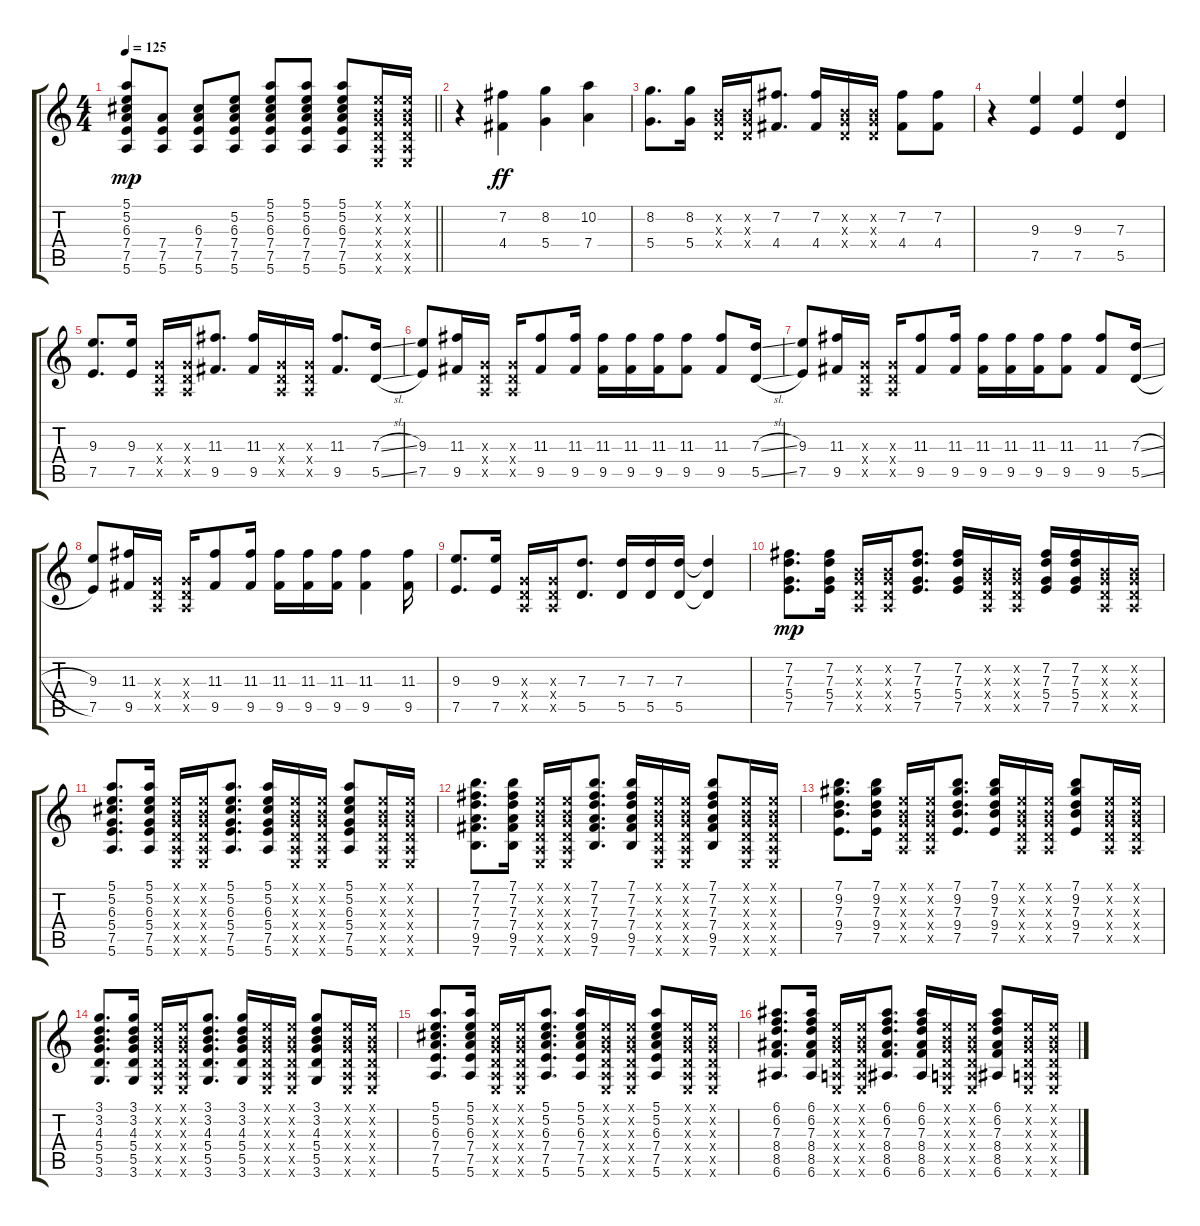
\track "" {instrument acousticguitarsteel}
\staff {score tabs}
\tuning (E4 B3 G3 D3 A2 E2) {hide}
\ts (4 4)
\tempo 125
\clef g2
\barLineRight lightlight
\ks c
(5.1{t} 5.2{t} 6.3{t} 7.4{t} 7.5{t} 5.6{t}).8{dy mp} (7.4 7.5 5.6).8 (6.3 7.4 7.5 5.6).8 (5.2 6.3 7.4 7.5 5.6).8 (5.1 5.2 6.3 7.4 7.5 5.6).8 (5.1 5.2 6.3 7.4 7.5 5.6).8 (5.1 5.2 6.3 7.4 7.5 5.6).8 (0.1{x} 0.2{x} 0.3{x} 0.4{x} 0.5{x} 0.6{x}).16 (0.1{x} 0.2{x} 0.3{x} 0.4{x} 0.5{x} 0.6{x}).16 |
r.4 (7.2 4.4).4{dy ff} (8.2 5.4).4 (10.2 7.4).4 |
(8.2 5.4).8{d} (8.2 5.4).16 (0.2{x} 0.3{x} 0.4{x}).16 (0.2{x} 0.3{x} 0.4{x}).16 (7.2 4.4).8{d} (7.2 4.4).16 (0.2{x} 0.3{x} 0.4{x}).16 (0.2{x} 0.3{x} 0.4{x}).16 (7.2 4.4).8 (7.2 4.4).8 |
r.4 (9.3 7.5).4 (9.3 7.5).4 (7.3 5.5).4 |
(9.3 7.5).8{d} (9.3 7.5).16 (0.3{x} 0.4{x} 0.5{x}).16 (0.3{x} 0.4{x} 0.5{x}).16 (11.3 9.5).8{d} (11.3 9.5).16 (0.3{x} 0.4{x} 0.5{x}).16 (0.3{x} 0.4{x} 0.5{x}).16 (11.3 9.5).8{d} (7.3{sl} 5.5{sl}).16 |
(9.3 7.5).8 (11.3 9.5).16 (0.3{x} 0.4{x} 0.5{x}).16 (0.3{x} 0.4{x} 0.5{x}).16 (11.3 9.5).8 (11.3 9.5).16 (11.3 9.5).16 (11.3 9.5).16 (11.3 9.5).16 (11.3 9.5).8 (11.3 9.5).8 (7.3{sl} 5.5{sl}).16 |
(9.3 7.5).8 (11.3 9.5).16 (0.3{x} 0.4{x} 0.5{x}).16 (0.3{x} 0.4{x} 0.5{x}).16 (11.3 9.5).8 (11.3 9.5).16 (11.3 9.5).16 (11.3 9.5).16 (11.3 9.5).16 (11.3 9.5).8 (11.3 9.5).8 (7.3{sl} 5.5{sl}).16 |
(9.3 7.5).8 (11.3 9.5).16 (0.3{x} 0.4{x} 0.5{x}).16 (0.3{x} 0.4{x} 0.5{x}).16 (11.3 9.5).8 (11.3 9.5).16 (11.3 9.5).16 (11.3 9.5).16 (11.3 9.5).16 (11.3 9.5).4 (11.3 9.5).16 |
(9.3 7.5).8{d} (9.3 7.5).16 (0.3{x} 0.4{x} 0.5{x}).16 (0.3{x} 0.4{x} 0.5{x}).16 (7.3 5.5).8{d} (7.3 5.5).16 (7.3 5.5).16 (7.3 5.5).16 (7.3{t} 5.5{t}).4 |
(7.2 7.3 5.4 7.5).8{d dy mp} (7.2 7.3 5.4 7.5).16 (0.2{x} 0.3{x} 0.4{x} 0.5{x}).16 (0.2{x} 0.3{x} 0.4{x} 0.5{x}).16 (7.2 7.3 5.4 7.5).8{d} (7.2 7.3 5.4 7.5).16 (0.2{x} 0.3{x} 0.4{x} 0.5{x}).16 (0.2{x} 0.3{x} 0.4{x} 0.5{x}).16 (7.2 7.3 5.4 7.5).16 (7.2 7.3 5.4 7.5).16 (0.2{x} 0.3{x} 0.4{x} 0.5{x}).16 (0.2{x} 0.3{x} 0.4{x} 0.5{x}).16 |
(5.1 5.2 6.3 5.4 7.5 5.6).8{d} (5.1 5.2 6.3 5.4 7.5 5.6).16 (0.1{x} 0.2{x} 0.3{x} 0.4{x} 0.5{x} 0.6{x}).16 (0.1{x} 0.2{x} 0.3{x} 0.4{x} 0.5{x} 0.6{x}).16 (5.1 5.2 6.3 5.4 7.5 5.6).8{d} (5.1 5.2 6.3 5.4 7.5 5.6).16 (0.1{x} 0.2{x} 0.3{x} 0.4{x} 0.5{x} 0.6{x}).16 (0.1{x} 0.2{x} 0.3{x} 0.4{x} 0.5{x} 0.6{x}).16 (5.1 5.2 6.3 5.4 7.5 5.6).8 (0.1{x} 0.2{x} 0.3{x} 0.4{x} 0.5{x} 0.6{x}).16 (0.1{x} 0.2{x} 0.3{x} 0.4{x} 0.5{x} 0.6{x}).16 |
(7.1 7.2 7.3 7.4 9.5 7.6).8{d} (7.1 7.2 7.3 7.4 9.5 7.6).16 (0.1{x} 0.2{x} 0.3{x} 0.4{x} 0.5{x} 0.6{x}).16 (0.1{x} 0.2{x} 0.3{x} 0.4{x} 0.5{x} 0.6{x}).16 (7.1 7.2 7.3 7.4 9.5 7.6).8{d} (7.1 7.2 7.3 7.4 9.5 7.6).16 (0.1{x} 0.2{x} 0.3{x} 0.4{x} 0.5{x} 0.6{x}).16 (0.1{x} 0.2{x} 0.3{x} 0.4{x} 0.5{x} 0.6{x}).16 (7.1 7.2 7.3 7.4 9.5 7.6).8 (0.1{x} 0.2{x} 0.3{x} 0.4{x} 0.5{x} 0.6{x}).16 (0.1{x} 0.2{x} 0.3{x} 0.4{x} 0.5{x} 0.6{x}).16 |
(7.1 9.2 7.3 9.4 7.5).8{d} (7.1 9.2 7.3 9.4 7.5).16 (0.1{x} 0.2{x} 0.3{x} 0.4{x} 0.5{x}).16 (0.1{x} 0.2{x} 0.3{x} 0.4{x} 0.5{x}).16 (7.1 9.2 7.3 9.4 7.5).8{d} (7.1 9.2 7.3 9.4 7.5).16 (0.1{x} 0.2{x} 0.3{x} 0.4{x} 0.5{x}).16 (0.1{x} 0.2{x} 0.3{x} 0.4{x} 0.5{x}).16 (7.1 9.2 7.3 9.4 7.5).8 (0.1{x} 0.2{x} 0.3{x} 0.4{x} 0.5{x}).16 (0.1{x} 0.2{x} 0.3{x} 0.4{x} 0.5{x}).16 |
(3.1 3.2 4.3 5.4 5.5 3.6).8{d} (3.1 3.2 4.3 5.4 5.5 3.6).16 (0.1{x} 0.2{x} 0.3{x} 0.4{x} 0.5{x} 0.6{x}).16 (0.1{x} 0.2{x} 0.3{x} 0.4{x} 0.5{x} 0.6{x}).16 (3.1 3.2 4.3 5.4 5.5 3.6).8{d} (3.1 3.2 4.3 5.4 5.5 3.6).16 (0.1{x} 0.2{x} 0.3{x} 0.4{x} 0.5{x} 0.6{x}).16 (0.1{x} 0.2{x} 0.3{x} 0.4{x} 0.5{x} 0.6{x}).16 (3.1 3.2 4.3 5.4 5.5 3.6).8 (0.1{x} 0.2{x} 0.3{x} 0.4{x} 0.5{x} 0.6{x}).16 (0.1{x} 0.2{x} 0.3{x} 0.4{x} 0.5{x} 0.6{x}).16 |
(5.1 5.2 6.3 7.4 7.5 5.6).8{d} (5.1 5.2 6.3 7.4 7.5 5.6).16 (0.1{x} 0.2{x} 0.3{x} 0.4{x} 0.5{x} 0.6{x}).16 (0.1{x} 0.2{x} 0.3{x} 0.4{x} 0.5{x} 0.6{x}).16 (5.1 5.2 6.3 7.4 7.5 5.6).8{d} (5.1 5.2 6.3 7.4 7.5 5.6).16 (0.1{x} 0.2{x} 0.3{x} 0.4{x} 0.5{x} 0.6{x}).16 (0.1{x} 0.2{x} 0.3{x} 0.4{x} 0.5{x} 0.6{x}).16 (5.1 5.2 6.3 7.4 7.5 5.6).8 (0.1{x} 0.2{x} 0.3{x} 0.4{x} 0.5{x} 0.6{x}).16 (0.1{x} 0.2{x} 0.3{x} 0.4{x} 0.5{x} 0.6{x}).16 |
(6.1 6.2 7.3 8.4 8.5 6.6).8{d} (6.1 6.2 7.3 8.4 8.5 6.6).16 (0.1{x} 0.2{x} 0.3{x} 0.4{x} 0.5{x} 0.6{x}).16 (0.1{x} 0.2{x} 0.3{x} 0.4{x} 0.5{x} 0.6{x}).16 (6.1 6.2 7.3 8.4 8.5 6.6).8{d} (6.1 6.2 7.3 8.4 8.5 6.6).16 (0.1{x} 0.2{x} 0.3{x} 0.4{x} 0.5{x} 0.6{x}).16 (0.1{x} 0.2{x} 0.3{x} 0.4{x} 0.5{x} 0.6{x}).16 (6.1 6.2 7.3 8.4 8.5 6.6).8 (0.1{x} 0.2{x} 0.3{x} 0.4{x} 0.5{x} 0.6{x}).16 (0.1{x} 0.2{x} 0.3{x} 0.4{x} 0.5{x} 0.6{x}).16
